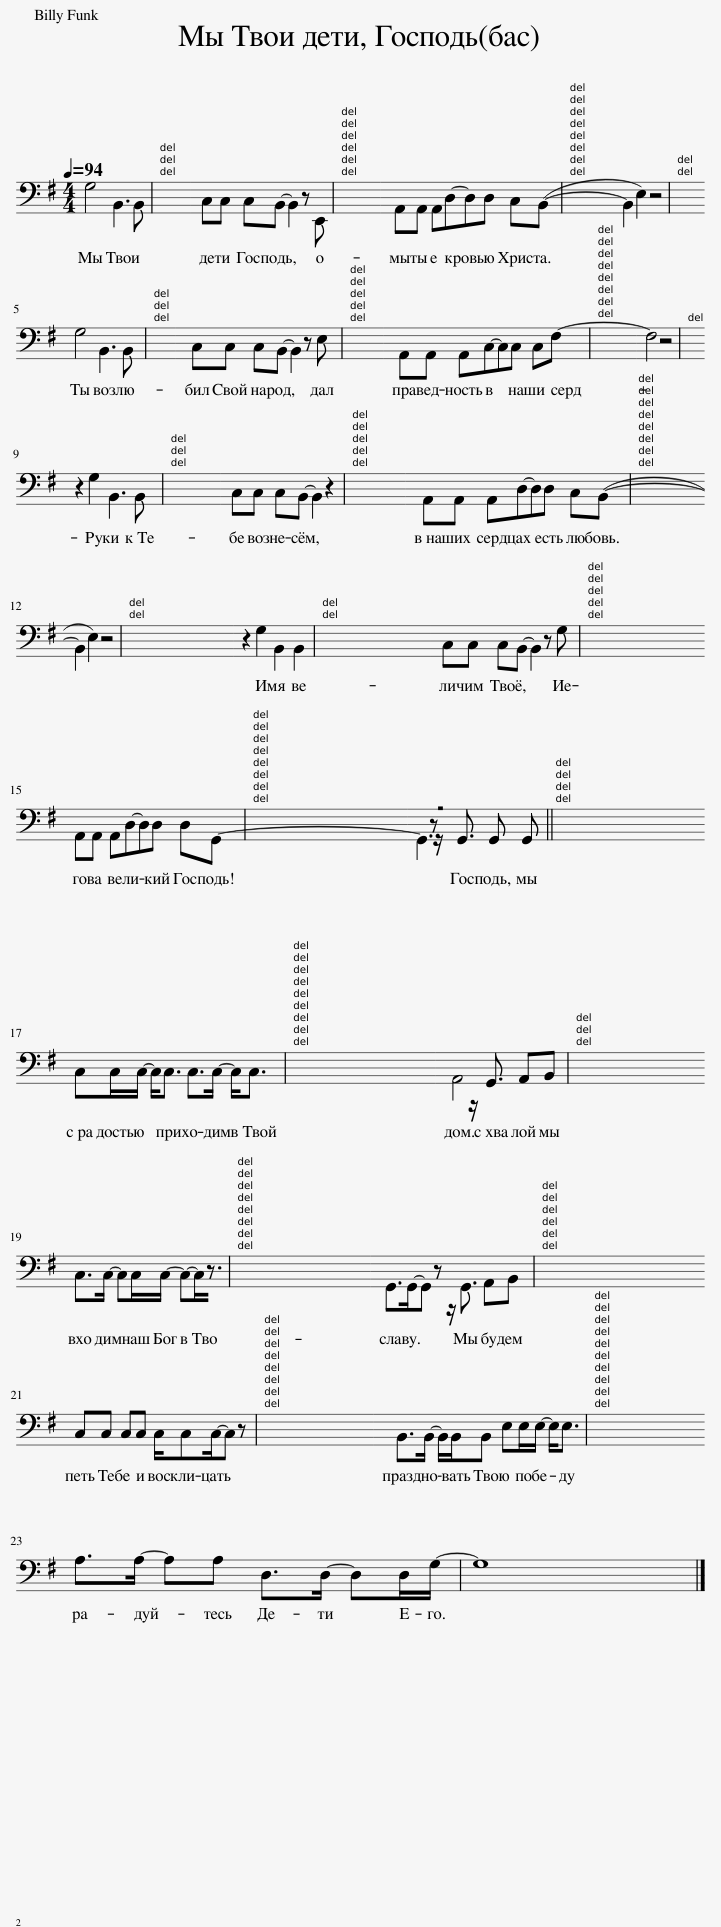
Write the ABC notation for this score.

X:1
L:1/8
Q:1/4=94
M:4/4
I:linebreak $
K:G
U:s=!stemless!
V:1 bass
V:1
 G,4 B,,3 B,, | C,C, C,B,,- B,,2 z E,, | A,,A,, A,,D,-D,D, C,(B,,- | B,,2 E,2) z4 |$ G,4 B,,3 B,, | %5
 C,C, C,B,,- B,,2 z E, | A,,A,, A,,C,-C,C, C,F,- | F,4 z4 |$ z2 G,2 B,,3 B,, | C,C, C,B,,- B,,2 z2 | %10
 A,,A,, A,,D,-D,D, C,(B,,- |$ B,,2 E,2) z4 | z2 G,2 B,,2 B,,2 | C,C, C,B,,- B,,2 z G, |$ A,,A,, A,,D,-D,D, D,G,,- | %15
 G,,3 z z/ G,,3/2 G,, G,, ||$ C,C,/C,/- C,<C, C,>C,- C,<C, | A,,4 z/ G,,3/2 A,,B,, |$ C,>C,- C,C,/C,/- [C,-C,] z3/2 | G,,>G,,-G,, z z/ G,,3/2 A,,B,, |$ %20
 C,C, C,C, C,/C,C,/-C, z | B,,>B,,- B,,/B,,/B,, E,E,/E,/- E,<E, |$ A,>A,- A,A, D,>D,- D,D,/G,/- | sG,8 |] %24
